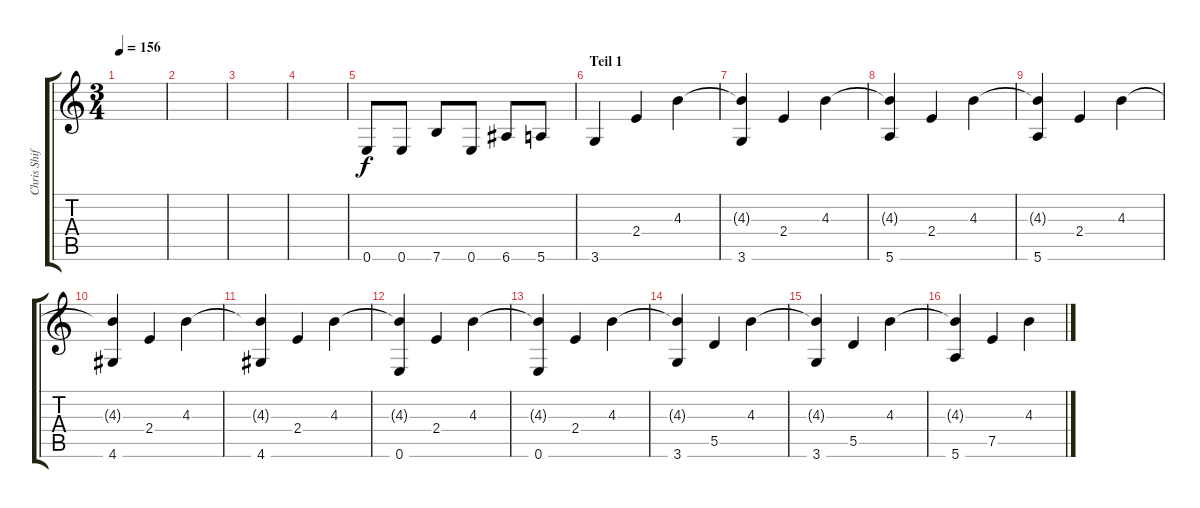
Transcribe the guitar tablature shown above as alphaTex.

\track ("Chris Shifflet" "Chris Shif") {instrument distortionguitar}
\staff {score tabs}
\tuning (E4 B3 G3 D3 A2 E2) {hide}
\ts (3 4)
\tempo 156
\clef g2
\ks c
|
|
|
|
0.6.8 0.6.8 7.6.8 0.6.8 6.6.8 5.6.8 |
\section ("" "Teil 1")
3.6.4 2.4.4 4.3.4 |
(4.3{t} 3.6).4 2.4.4 4.3.4 |
(4.3{t} 5.6).4 2.4.4 4.3.4 |
(4.3{t} 5.6).4 2.4.4 4.3.4 |
(4.3{t} 4.6).4 2.4.4 4.3.4 |
(4.3{t} 4.6).4 2.4.4 4.3.4 |
(4.3{t} 0.6).4 2.4.4 4.3.4 |
(4.3{t} 0.6).4 2.4.4 4.3.4 |
(4.3{t} 3.6).4 5.5.4 4.3.4 |
(4.3{t} 3.6).4 5.5.4 4.3.4 |
(4.3{t} 5.6).4 7.5.4 4.3.4
